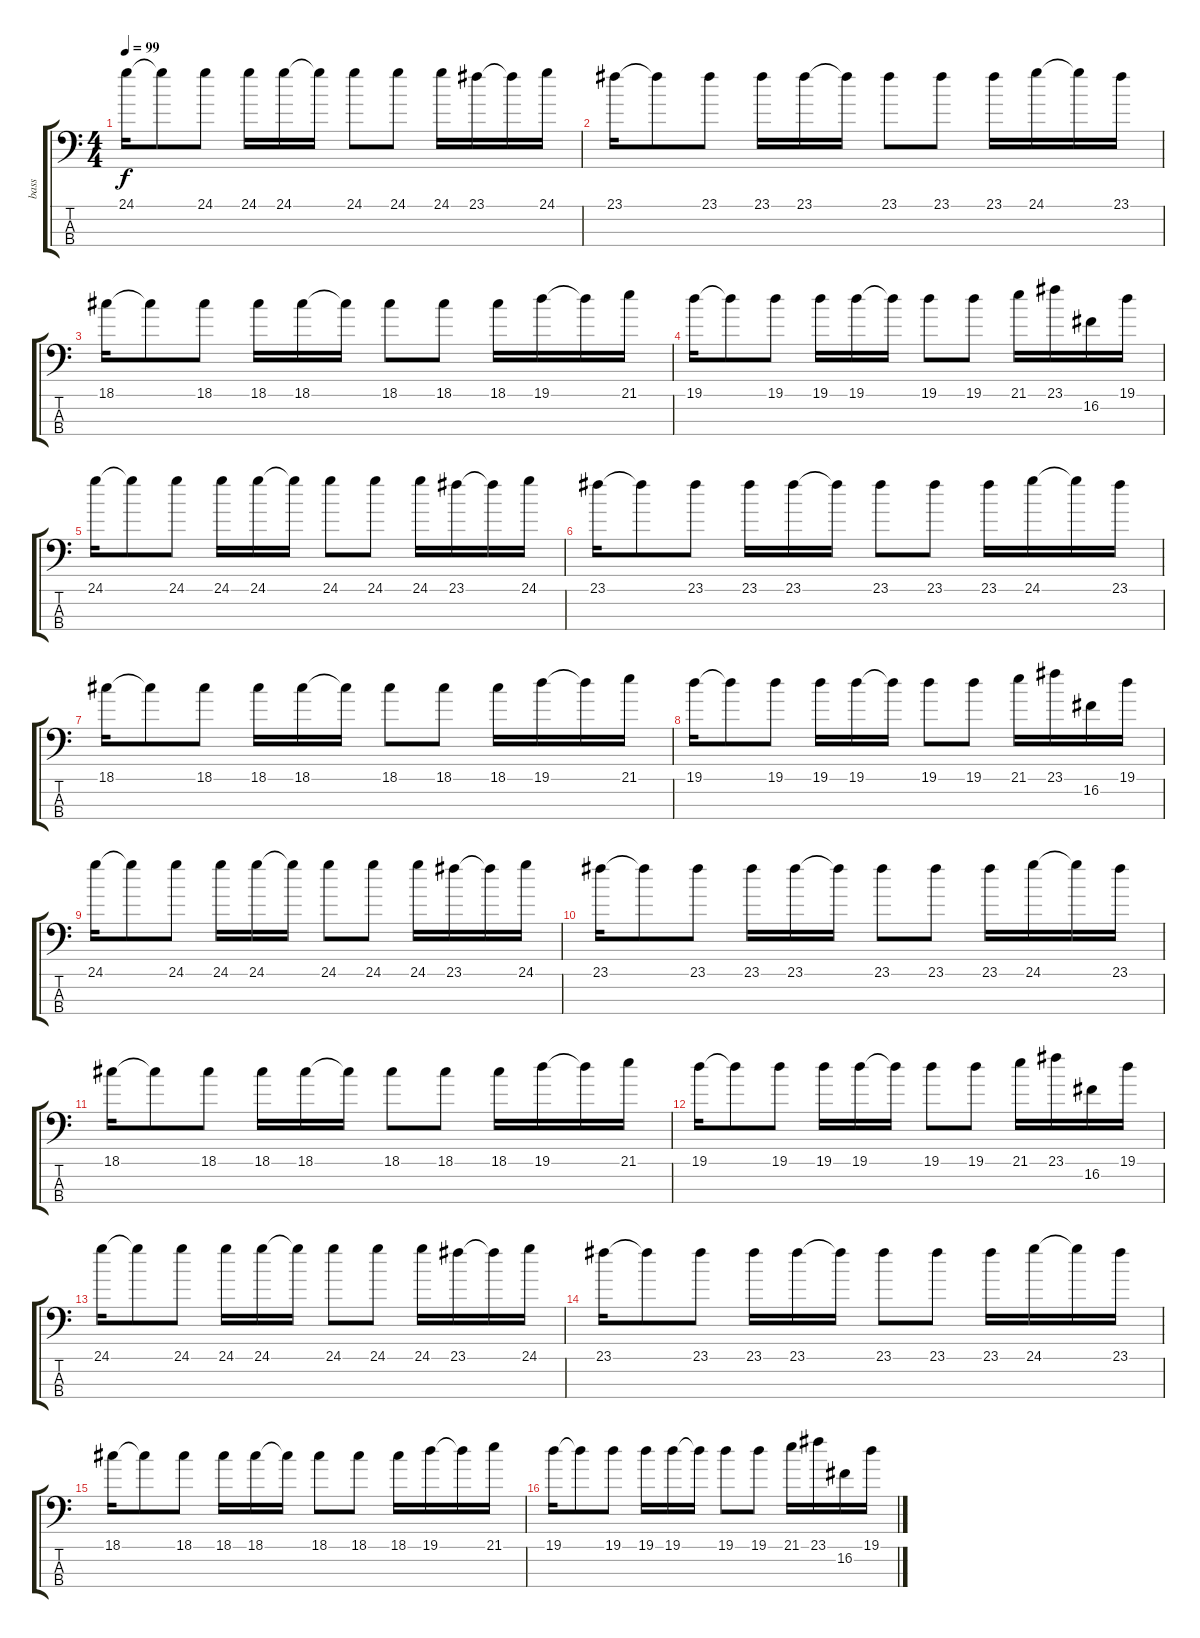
\track ("bass" "bass") {instrument electricguitarjazz}
\staff {score tabs}
\tuning (G2 D2 A1 E1) {hide}
\ts (4 4)
\tempo 99
\clef f4
\ks c
24.1.16{dy f instrument electricguitarjazz} 24.1{t}.8 24.1.8 24.1.16 24.1.16 24.1{t}.16 24.1.8 24.1.8 24.1.16 23.1.16 23.1{t}.16 24.1.16 |
23.1.16 23.1{t}.8 23.1.8 23.1.16 23.1.16 23.1{t}.16 23.1.8 23.1.8 23.1.16 24.1.16 24.1{t}.16 23.1.16 |
18.1.16 18.1{t}.8 18.1.8 18.1.16 18.1.16 18.1{t}.16 18.1.8 18.1.8 18.1.16 19.1.16 19.1{t}.16 21.1.16 |
19.1.16 19.1{t}.8 19.1.8 19.1.16 19.1.16 19.1{t}.16 19.1.8 19.1.8 21.1.16 23.1.16 16.2.16 19.1.16 |
24.1.16 24.1{t}.8 24.1.8 24.1.16 24.1.16 24.1{t}.16 24.1.8 24.1.8 24.1.16 23.1.16 23.1{t}.16 24.1.16 |
23.1.16 23.1{t}.8 23.1.8 23.1.16 23.1.16 23.1{t}.16 23.1.8 23.1.8 23.1.16 24.1.16 24.1{t}.16 23.1.16 |
18.1.16 18.1{t}.8 18.1.8 18.1.16 18.1.16 18.1{t}.16 18.1.8 18.1.8 18.1.16 19.1.16 19.1{t}.16 21.1.16 |
19.1.16 19.1{t}.8 19.1.8 19.1.16 19.1.16 19.1{t}.16 19.1.8 19.1.8 21.1.16 23.1.16 16.2.16 19.1.16 |
24.1.16 24.1{t}.8 24.1.8 24.1.16 24.1.16 24.1{t}.16 24.1.8 24.1.8 24.1.16 23.1.16 23.1{t}.16 24.1.16 |
23.1.16 23.1{t}.8 23.1.8 23.1.16 23.1.16 23.1{t}.16 23.1.8 23.1.8 23.1.16 24.1.16 24.1{t}.16 23.1.16 |
18.1.16 18.1{t}.8 18.1.8 18.1.16 18.1.16 18.1{t}.16 18.1.8 18.1.8 18.1.16 19.1.16 19.1{t}.16 21.1.16 |
19.1.16 19.1{t}.8 19.1.8 19.1.16 19.1.16 19.1{t}.16 19.1.8 19.1.8 21.1.16 23.1.16 16.2.16 19.1.16 |
24.1.16 24.1{t}.8 24.1.8 24.1.16 24.1.16 24.1{t}.16 24.1.8 24.1.8 24.1.16 23.1.16 23.1{t}.16 24.1.16 |
23.1.16 23.1{t}.8 23.1.8 23.1.16 23.1.16 23.1{t}.16 23.1.8 23.1.8 23.1.16 24.1.16 24.1{t}.16 23.1.16 |
18.1.16 18.1{t}.8 18.1.8 18.1.16 18.1.16 18.1{t}.16 18.1.8 18.1.8 18.1.16 19.1.16 19.1{t}.16 21.1.16 |
19.1.16 19.1{t}.8 19.1.8 19.1.16 19.1.16 19.1{t}.16 19.1.8 19.1.8 21.1.16 23.1.16 16.2.16 19.1.16
